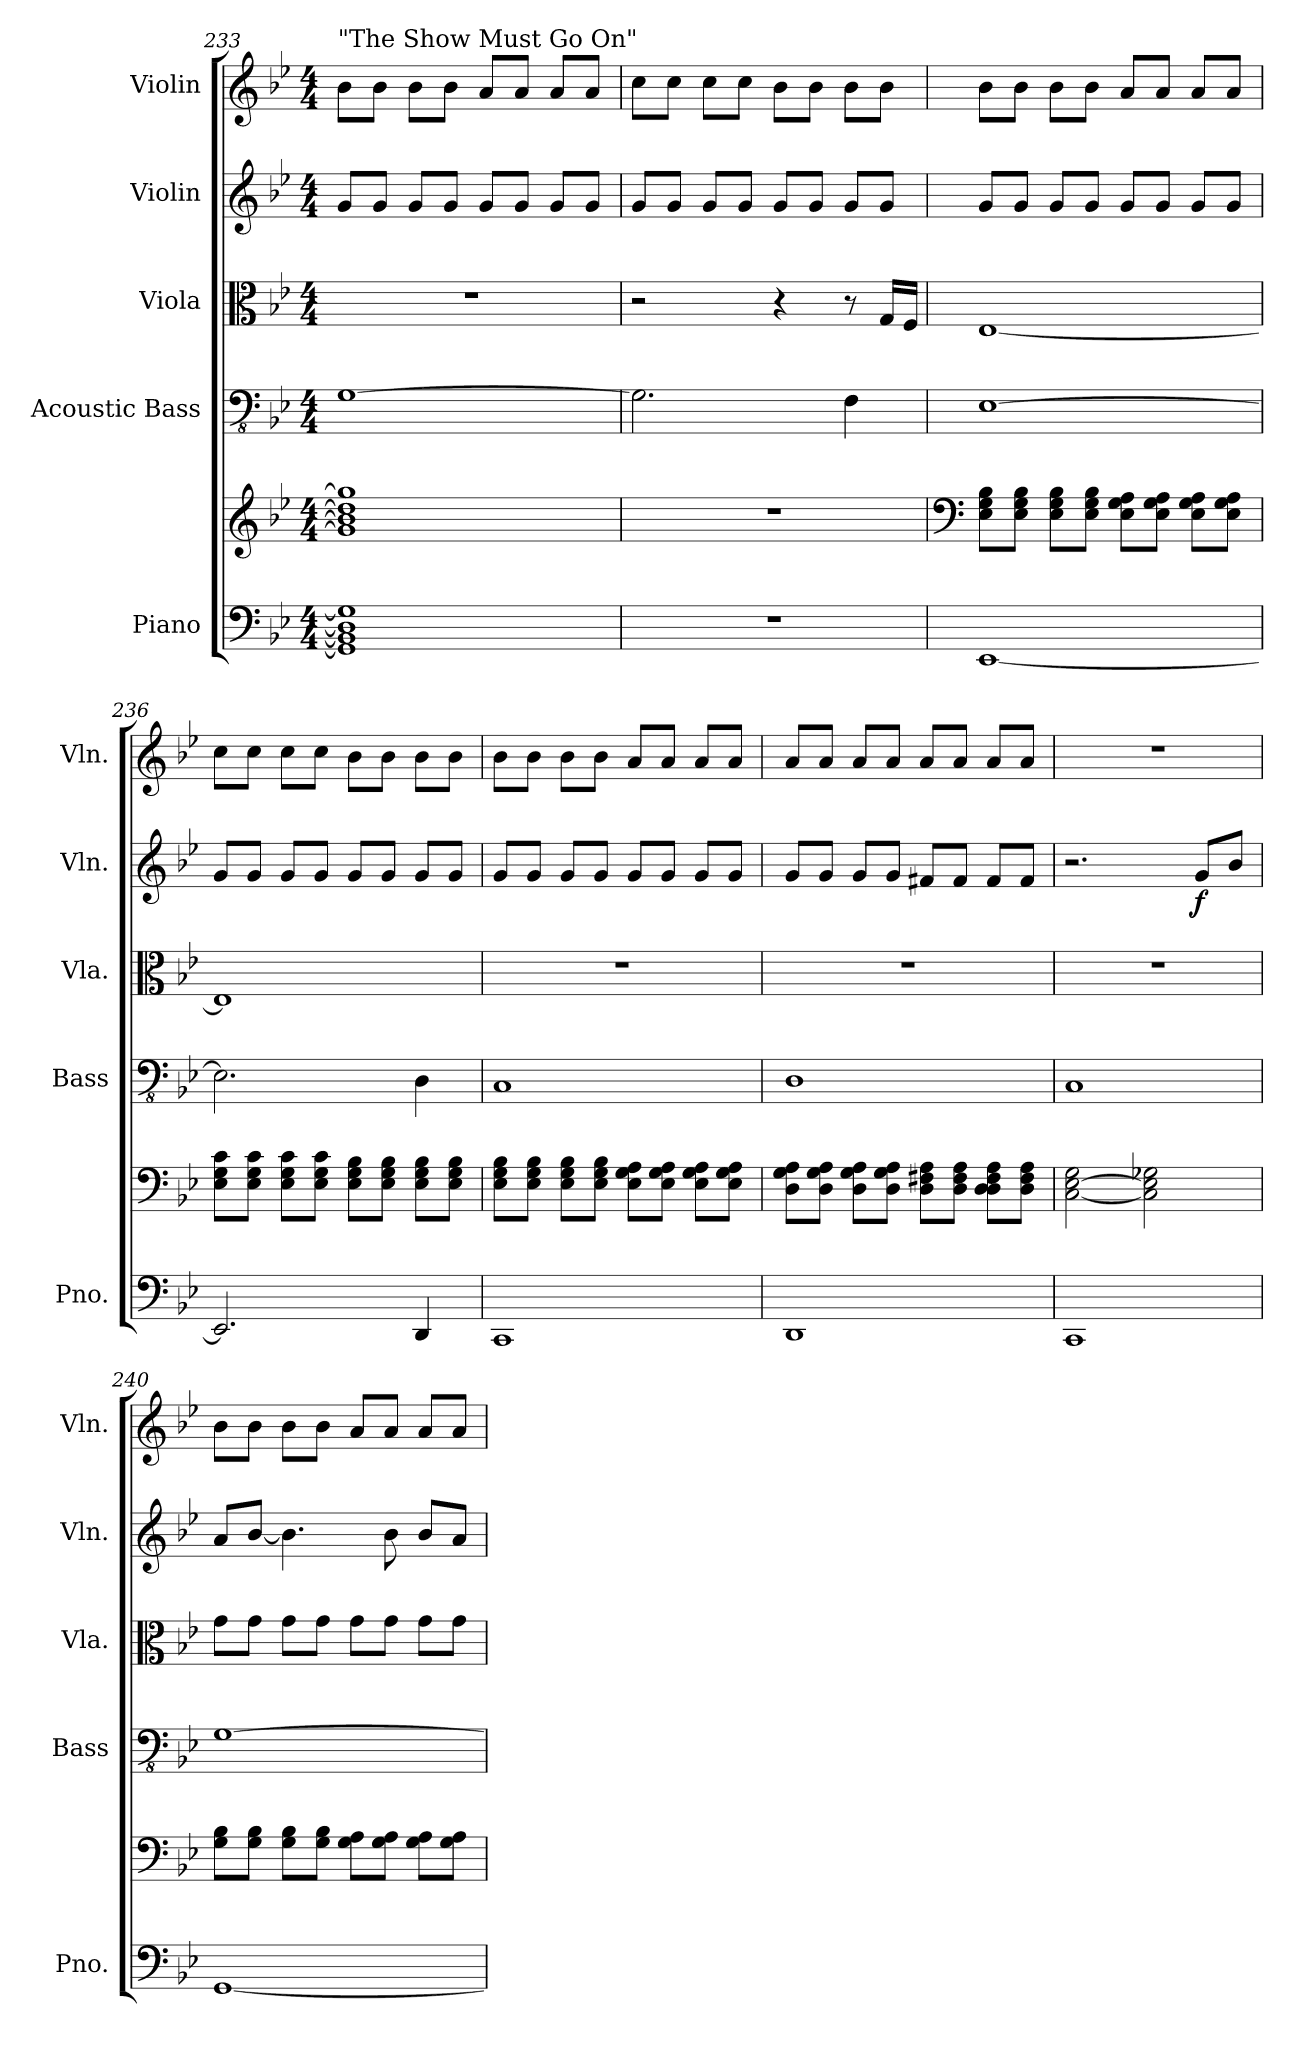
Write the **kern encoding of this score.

**kern	**kern	**kern	**kern	**kern	**dynam	**kern
*part5	*part5	*part4	*part3	*part2	*part2	*part1
*staff6	*staff5	*staff4	*staff3	*staff2	*staff2	*staff1
*I"Piano	*	*I"Acoustic Bass	*I"Viola	*I"Violin	*	*I"Violin
*I'Pno.	*	*I'Bass	*I'Vla.	*I'Vln.	*	*I'Vln.
*clefF4	*clefG2	*clefFv4	*clefC3	*clefG2	*	*clefG2
*k[b-e-]	*k[b-e-]	*k[b-e-]	*k[b-e-]	*k[b-e-]	*	*k[b-e-]
*M4/4	*M4/4	*M4/4	*M4/4	*M4/4	*	*M4/4
*MM100	*MM100	*MM100	*MM100	*MM100	*	*MM100
=233	=233	=233	=233	=233	=233	=233
!	!	!	!	!	!	!LO:TX:a:t="The Show Must Go On"
1GG] 1BB-] 1D] 1G]	1g] 1b-] 1dd] 1gg]	[1GG	1r	8g/L	.	8b-\L
.	.	.	.	8g/J	.	8b-\J
.	.	.	.	8g/L	.	8b-\L
.	.	.	.	8g/J	.	8b-\J
.	.	.	.	8g/L	.	8a/L
.	.	.	.	8g/J	.	8a/J
.	.	.	.	8g/L	.	8a/L
.	.	.	.	8g/J	.	8a/J
!!LO:LB:g=z
=234	=234	=234	=234	=234	=234	=234
1r	1r	2.GG\]	2r	8g/L	.	8cc\L
.	.	.	.	8g/J	.	8cc\J
.	.	.	.	8g/L	.	8cc\L
.	.	.	.	8g/J	.	8cc\J
.	.	.	4r	8g/L	.	8b-\L
.	.	.	.	8g/J	.	8b-\J
.	.	4FF\	8r	8g/L	.	8b-\L
.	.	.	16G/LL	8g/J	.	8b-\J
.	.	.	16F/JJ	.	.	.
=235	=235	=235	=235	=235	=235	=235
*	*clefF4	*	*	*	*	*
[1EE-	8E-\ 8G\ 8B-\L	[1EE-	[1E-	8g/L	.	8b-\L
.	8E-\ 8G\ 8B-\J	.	.	8g/J	.	8b-\J
.	8E-\ 8G\ 8B-\L	.	.	8g/L	.	8b-\L
.	8E-\ 8G\ 8B-\J	.	.	8g/J	.	8b-\J
.	8E-\ 8G\ 8A\L	.	.	8g/L	.	8a/L
.	8E-\ 8G\ 8A\J	.	.	8g/J	.	8a/J
.	8E-\ 8G\ 8A\L	.	.	8g/L	.	8a/L
.	8E-\ 8G\ 8A\J	.	.	8g/J	.	8a/J
=236	=236	=236	=236	=236	=236	=236
2.EE-/]	8E-\ 8G\ 8c\L	2.EE-\]	1E-]	8g/L	.	8cc\L
.	8E-\ 8G\ 8c\J	.	.	8g/J	.	8cc\J
.	8E-\ 8G\ 8c\L	.	.	8g/L	.	8cc\L
.	8E-\ 8G\ 8c\J	.	.	8g/J	.	8cc\J
.	8E-\ 8G\ 8B-\L	.	.	8g/L	.	8b-\L
.	8E-\ 8G\ 8B-\J	.	.	8g/J	.	8b-\J
4DD/	8E-\ 8G\ 8B-\L	4DD\	.	8g/L	.	8b-\L
.	8E-\ 8G\ 8B-\J	.	.	8g/J	.	8b-\J
=237	=237	=237	=237	=237	=237	=237
1CC	8E-\ 8G\ 8B-\L	1CC	1r	8g/L	.	8b-\L
.	8E-\ 8G\ 8B-\J	.	.	8g/J	.	8b-\J
.	8E-\ 8G\ 8B-\L	.	.	8g/L	.	8b-\L
.	8E-\ 8G\ 8B-\J	.	.	8g/J	.	8b-\J
.	8E-\ 8G\ 8A\L	.	.	8g/L	.	8a/L
.	8E-\ 8G\ 8A\J	.	.	8g/J	.	8a/J
.	8E-\ 8G\ 8A\L	.	.	8g/L	.	8a/L
.	8E-\ 8G\ 8A\J	.	.	8g/J	.	8a/J
=238	=238	=238	=238	=238	=238	=238
1DD	8D\ 8G\ 8A\L	1DD	1r	8g/L	.	8a/L
.	8D\ 8G\ 8A\J	.	.	8g/J	.	8a/J
.	8D\ 8G\ 8A\L	.	.	8g/L	.	8a/L
.	8D\ 8G\ 8A\J	.	.	8g/J	.	8a/J
.	8D\ 8F#X\ 8A\L	.	.	8f#X/L	.	8a/L
.	8D\ 8F#\ 8A\J	.	.	8f#/J	.	8a/J
.	8D\ 8D\ 8F#\ 8A\L	.	.	8f#/L	.	8a/L
.	8D\ 8F#\ 8A\J	.	.	8f#/J	.	8a/J
=239	=239	=239	=239	=239	=239	=239
1CC	[2C\ [2E-\ 2G\	1CC	1r	2.r	.	1r
.	2C\] 2E-\] 2G-X\	.	.	.	.	.
!	!	!	!	!	!LO:DY:b	!
.	.	.	.	8g/L	f	.
.	.	.	.	8b-/J	.	.
!!LO:PB:g=z
=240	=240	=240	=240	=240	=240	=240
[1GG	8G\ 8B-\L	[1GG	8g\L	8a/L	.	8b-\L
.	8G\ 8B-\J	.	8g\J	[8b-/J	.	8b-\J
.	8G\ 8B-\L	.	8g\L	4.b-\]	.	8b-\L
.	8G\ 8B-\J	.	8g\J	.	.	8b-\J
.	8G\ 8A\L	.	8g\L	.	.	8a/L
.	8G\ 8A\J	.	8g\J	8b-\	.	8a/J
.	8G\ 8A\L	.	8g\L	8b-/L	.	8a/L
.	8G\ 8A\J	.	8g\J	8a/J	.	8a/J
=	=	=	=	=	=	=
*-	*-	*-	*-	*-	*-	*-
